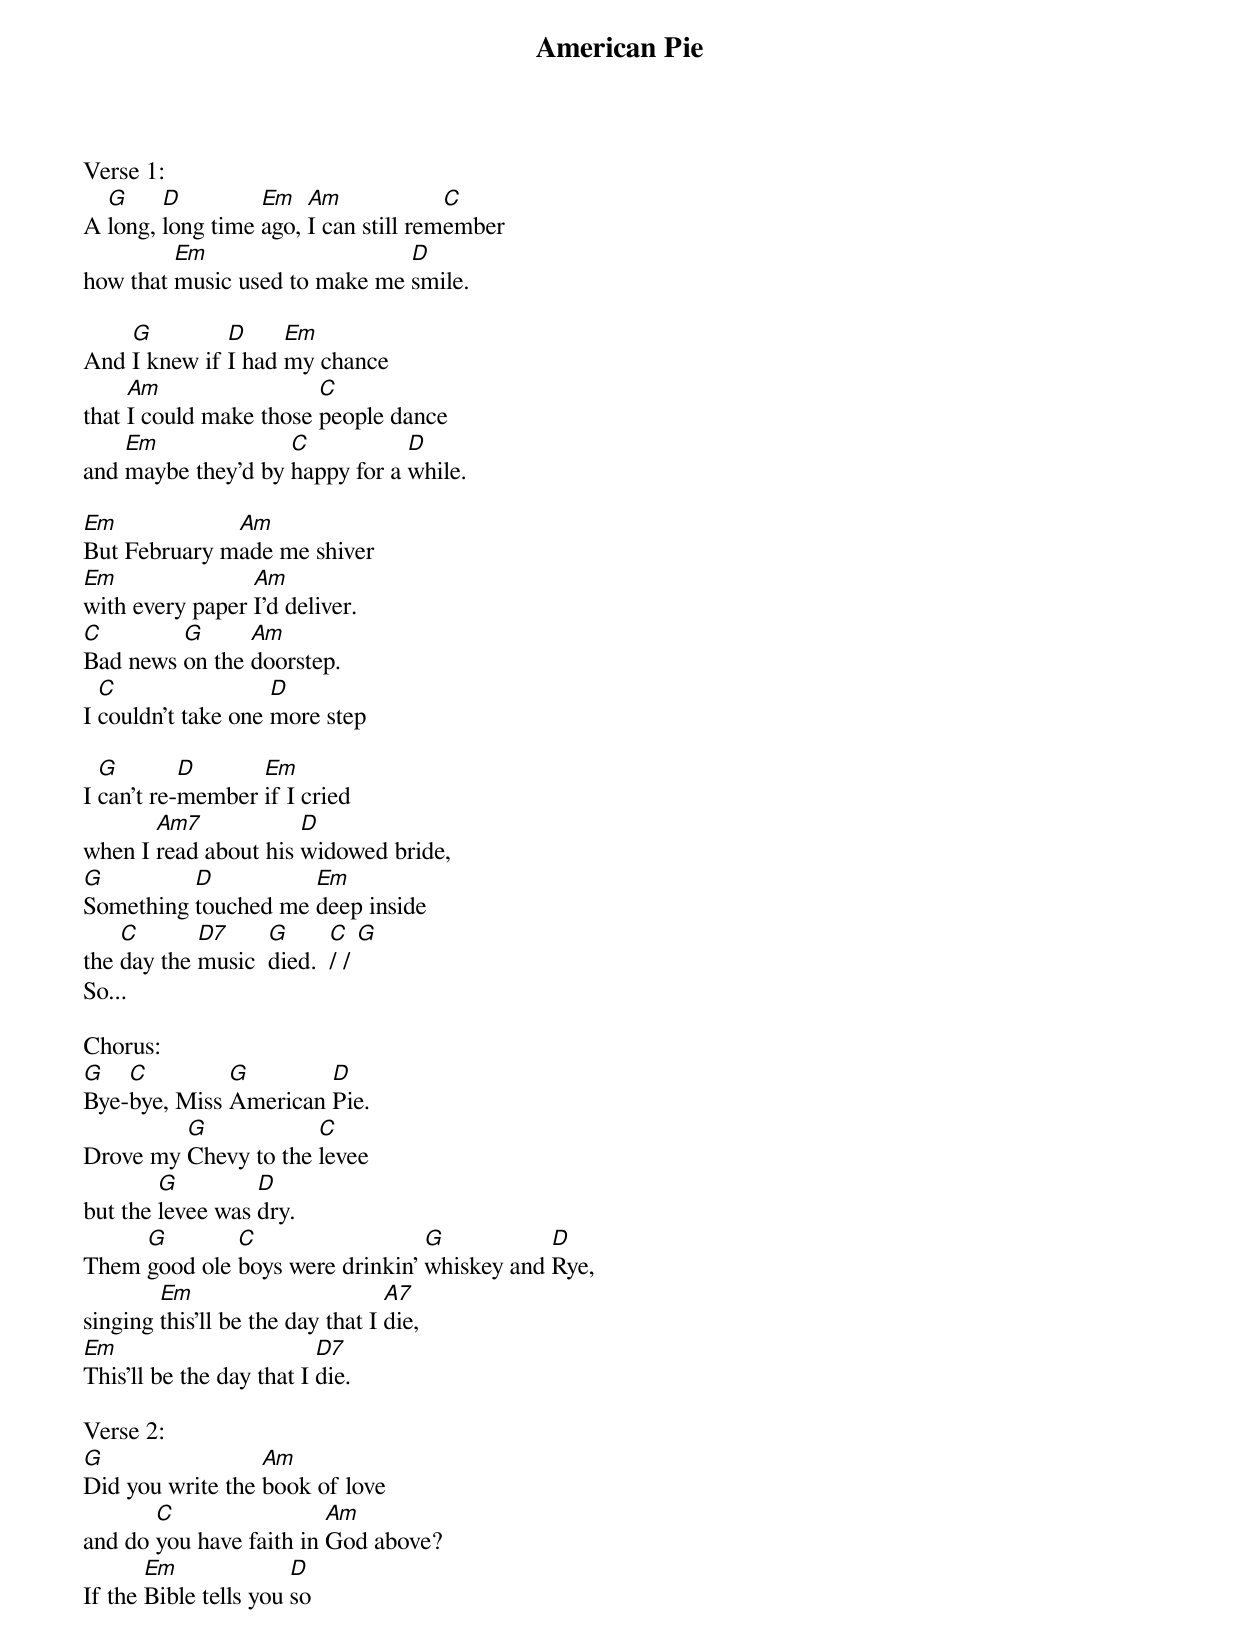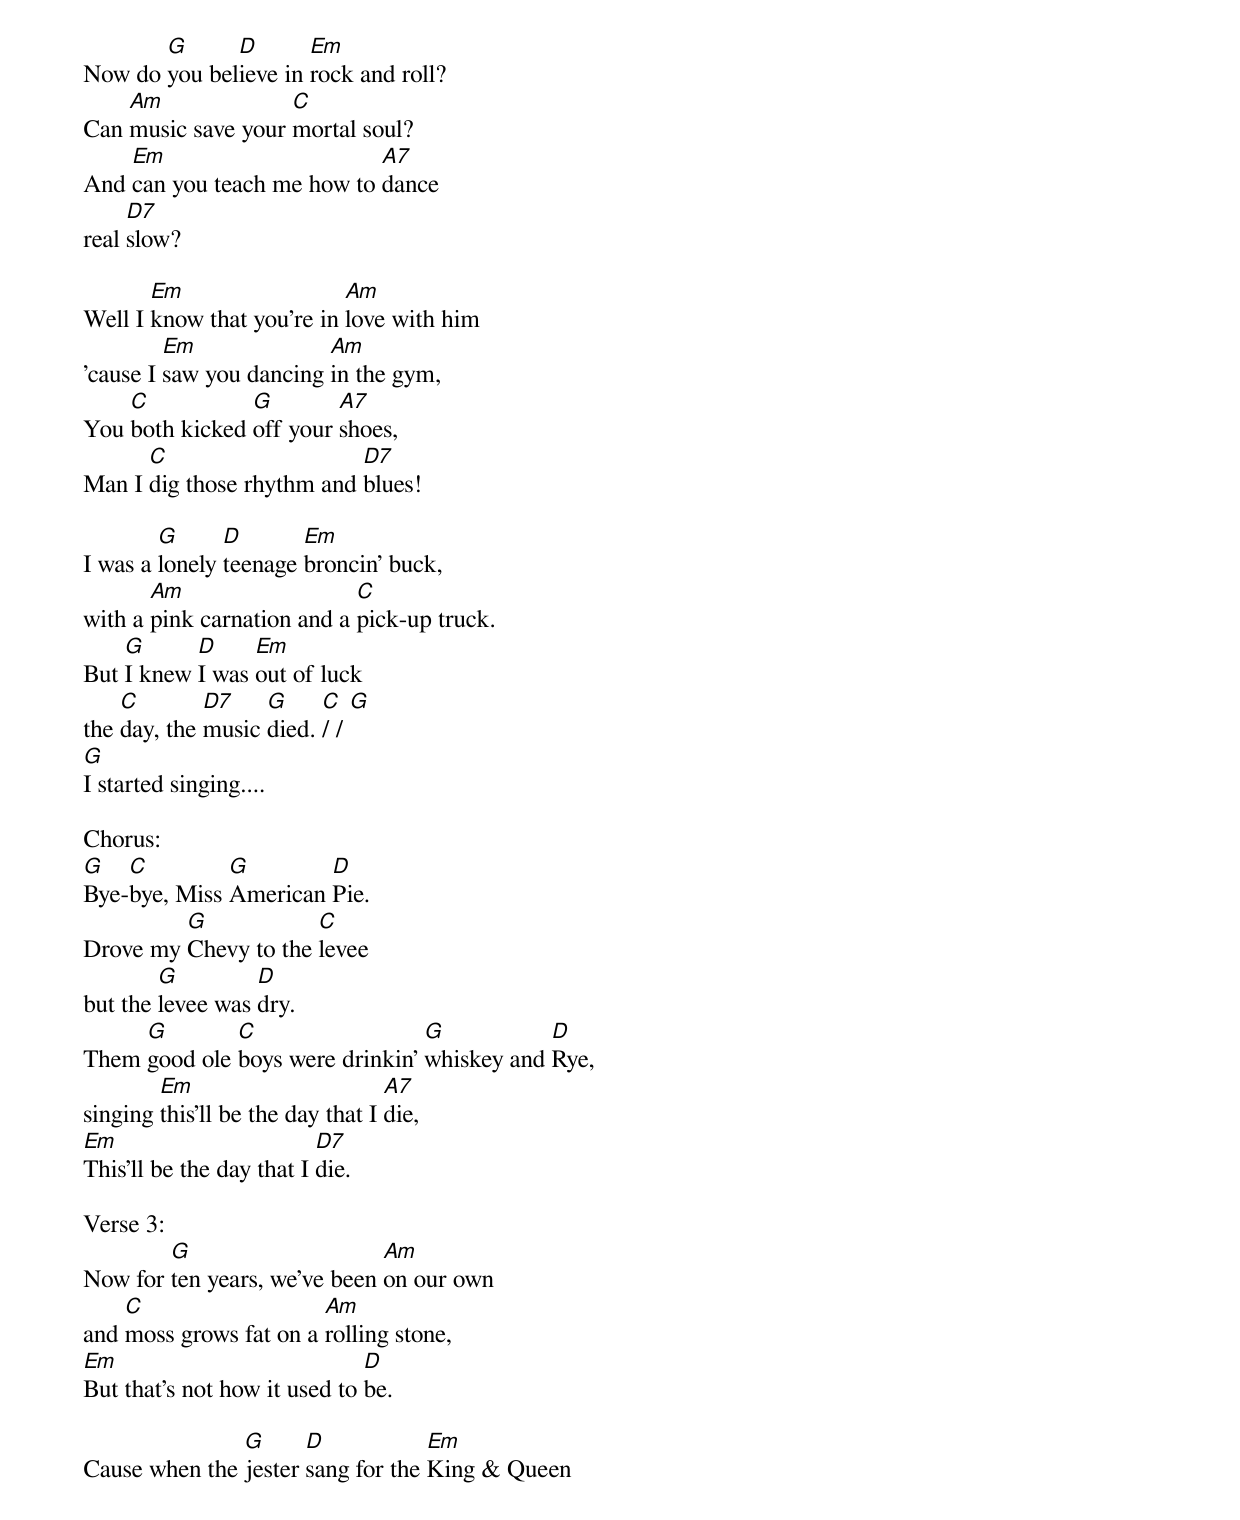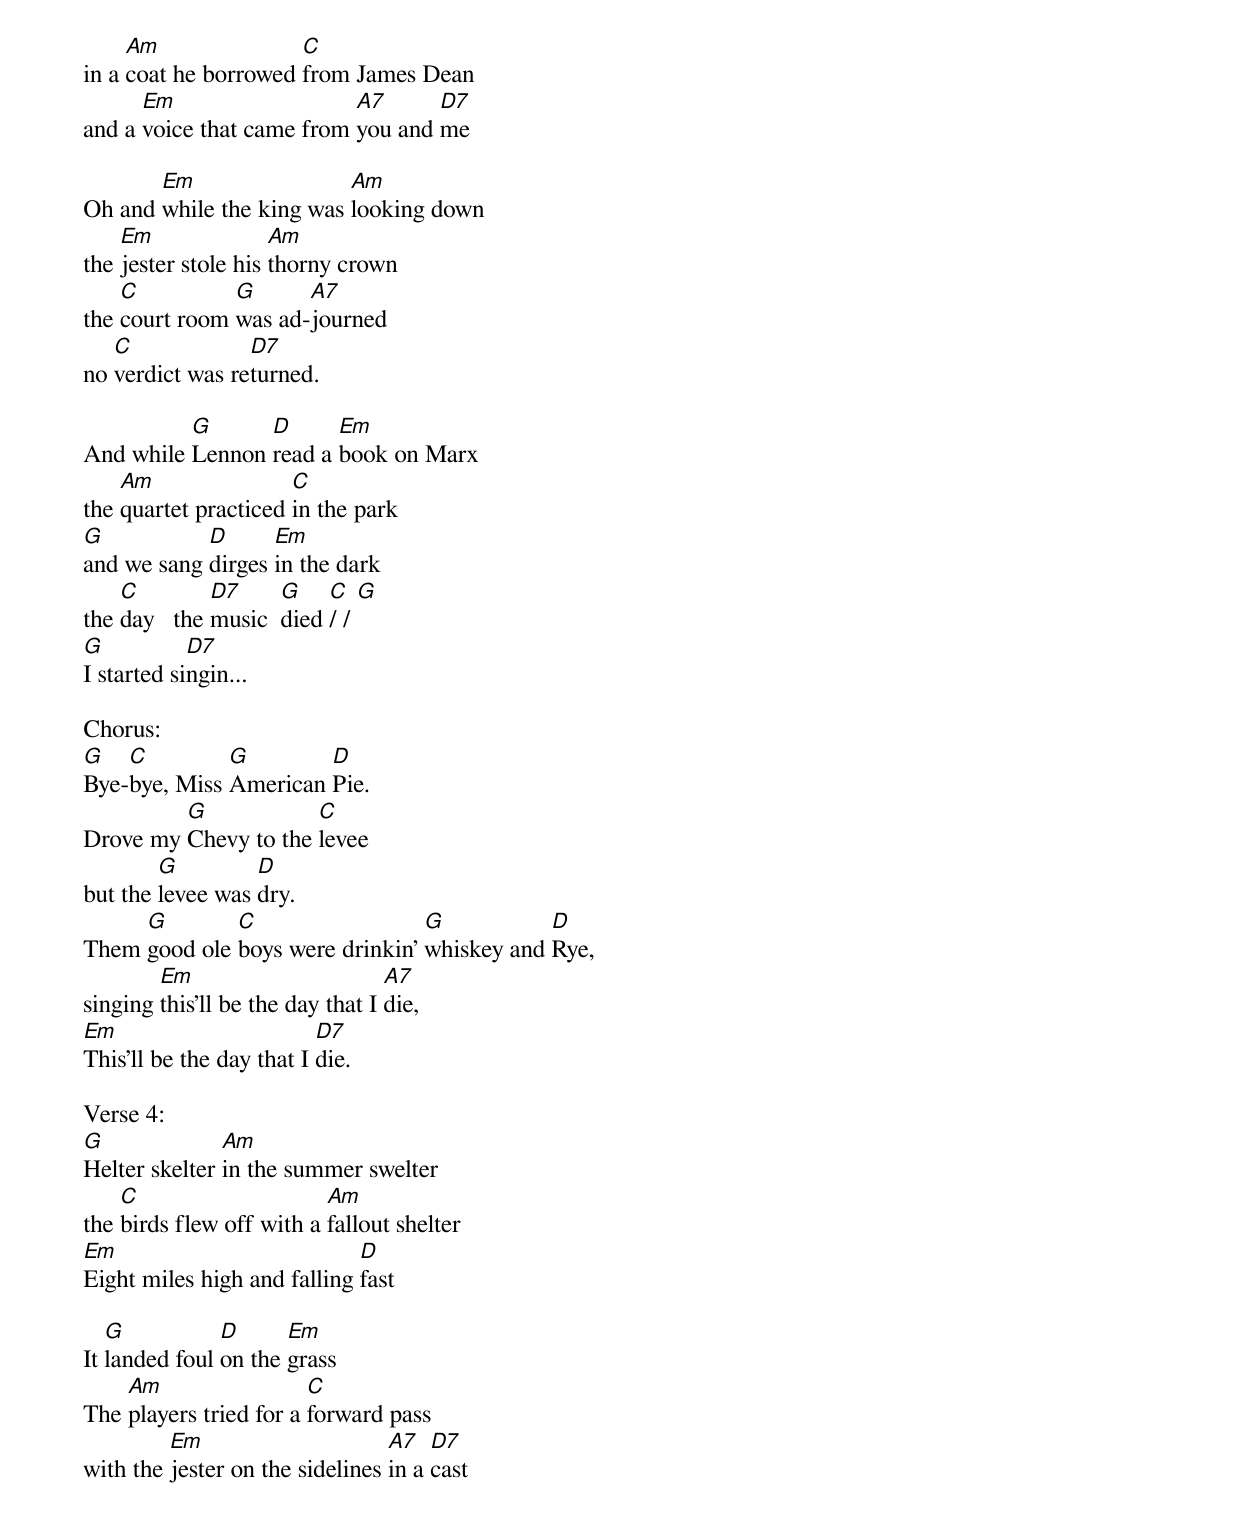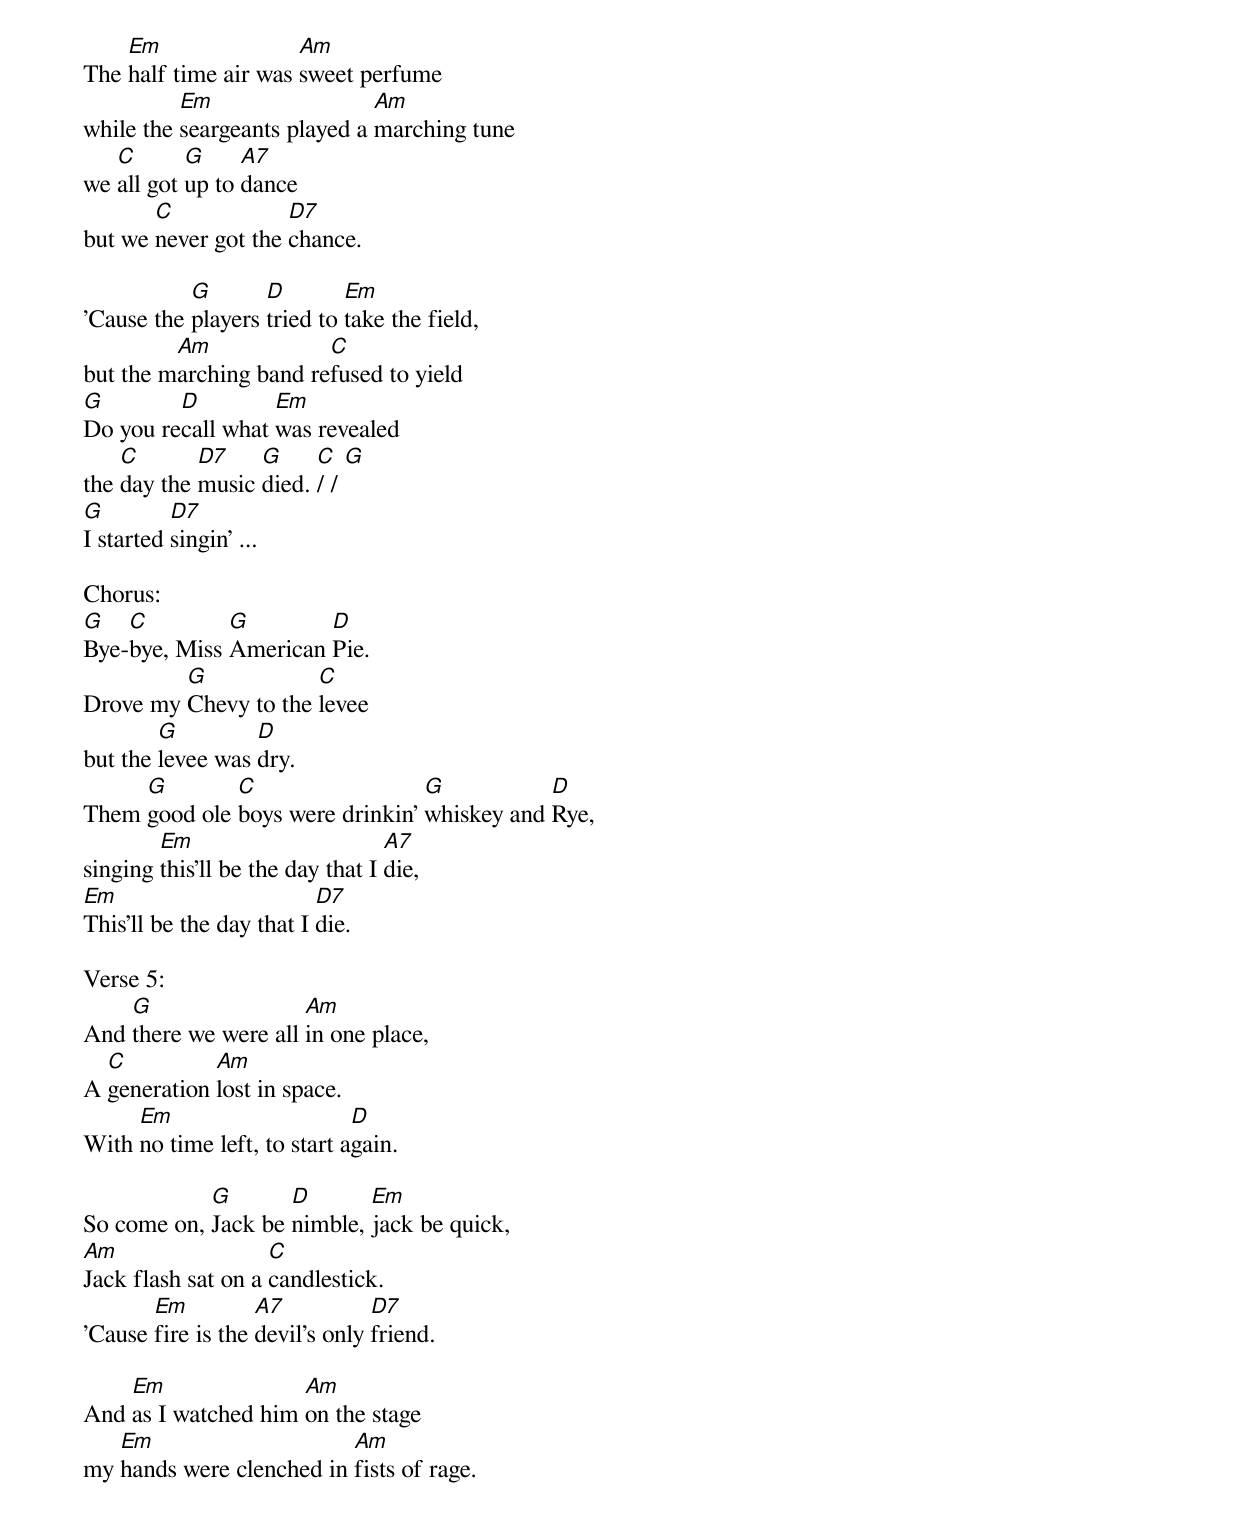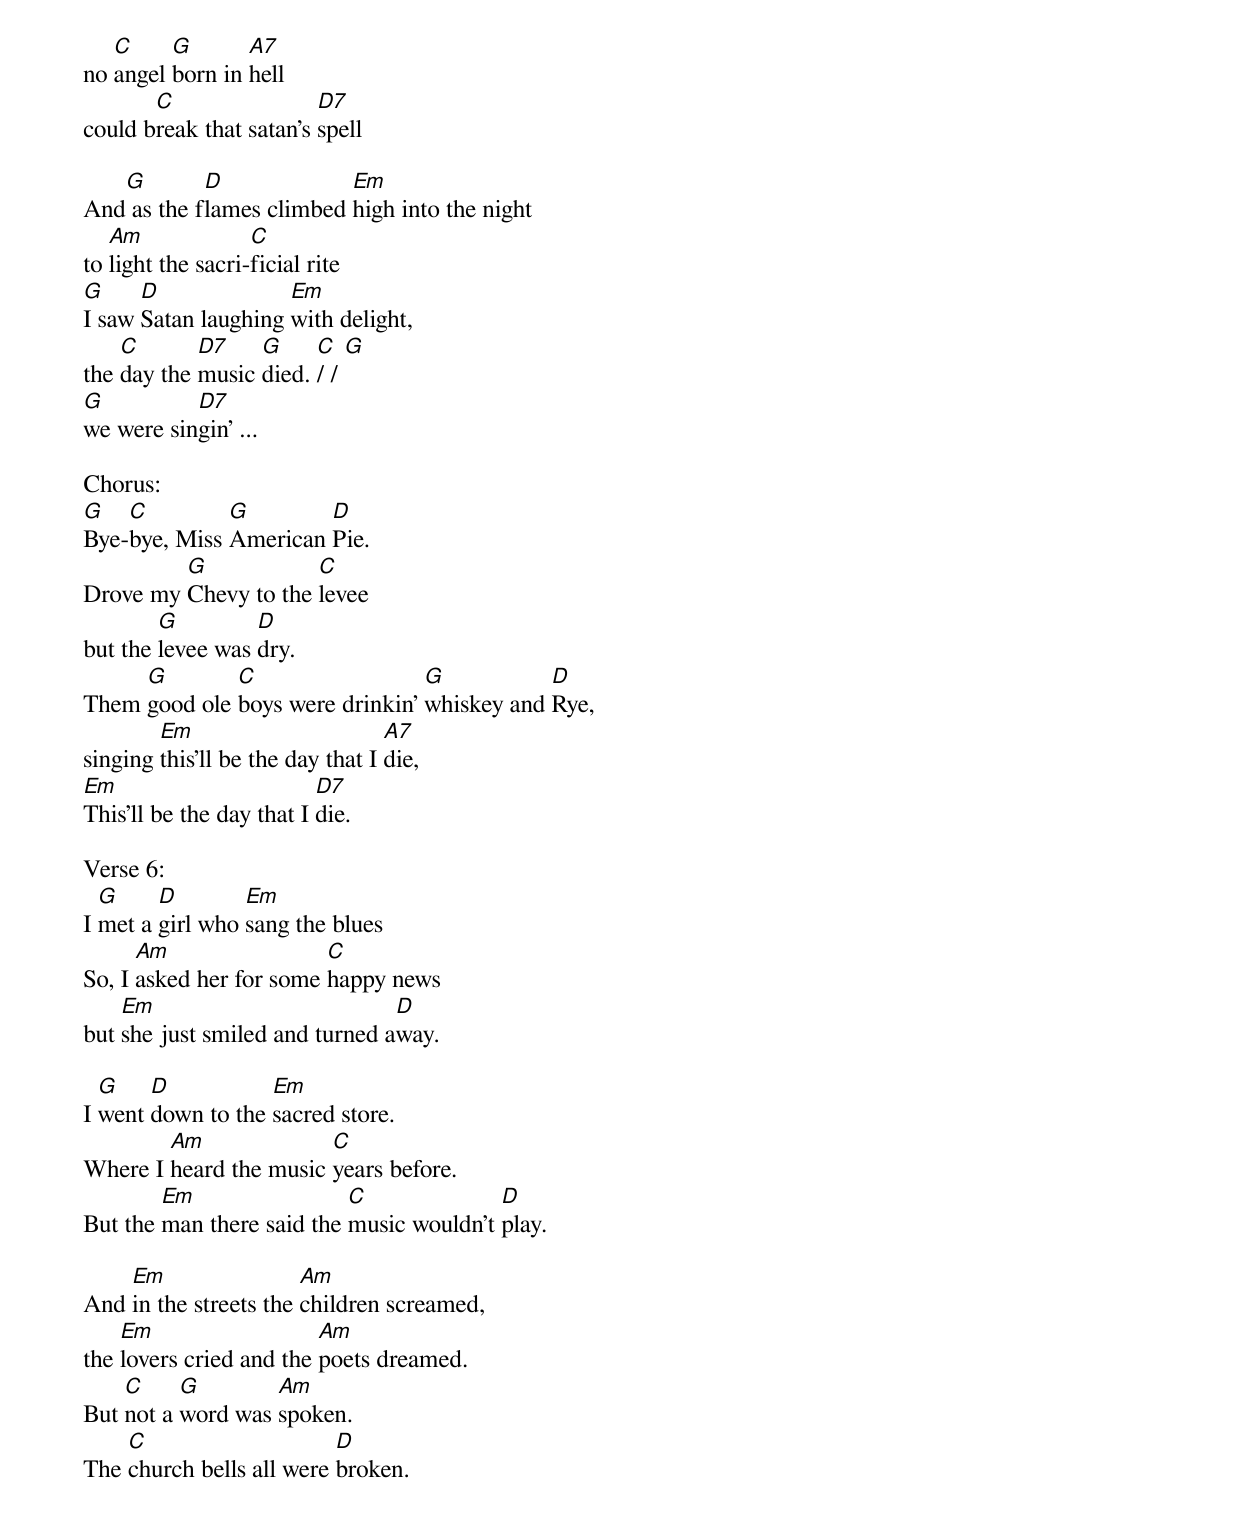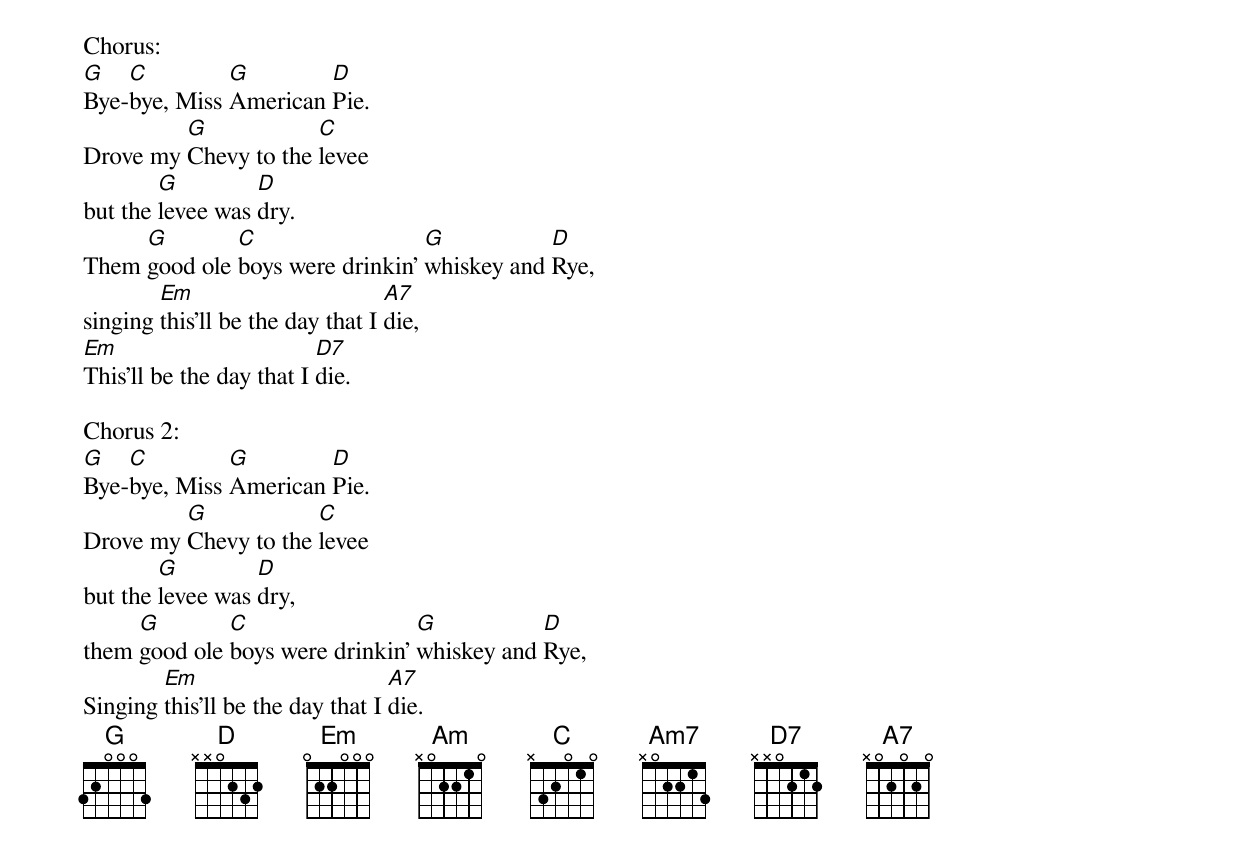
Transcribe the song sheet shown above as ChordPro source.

{title:American Pie}
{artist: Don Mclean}
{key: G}
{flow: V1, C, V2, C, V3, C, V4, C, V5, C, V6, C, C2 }

Verse 1:
A [G]long, [D]long time [Em]ago, [Am]I can still rem[C]ember
how that [Em]music used to make me [D]smile.

And [G]I knew if [D]I had [Em]my chance
that [Am]I could make those [C]people dance
and [Em]maybe they'd by [C]happy for a [D]while.

[Em]But February m[Am]ade me shiver
[Em]with every paper [Am]I'd deliver.
[C]Bad news [G]on the [Am]doorstep.
I [C]couldn't take one [D]more step

I [G]can't re-[D]member [Em]if I cried
when I [Am7]read about his [D]widowed bride,
[G]Something [D]touched me [Em]deep inside
the [C]day the [D7]music  [G]died.  [C]/ / [G]
So...

Chorus:
[G]Bye-[C]bye, Miss [G]American [D]Pie.
Drove my [G]Chevy to the [C]levee
but the [G]levee was [D]dry.
Them [G]good ole [C]boys were drinkin' [G]whiskey and [D]Rye,
singing [Em]this'll be the day that I [A7]die,
[Em]This'll be the day that I [D7]die.

Verse 2:
[G]Did you write the [Am]book of love
and do [C]you have faith in [Am]God above?
If the [Em]Bible tells you [D]so

Now do [G]you bel[D]ieve in [Em]rock and roll?
Can [Am]music save your [C]mortal soul?
And [Em]can you teach me how to [A7]dance
real [D7]slow?

Well I [Em]know that you're in [Am]love with him
'cause I [Em]saw you dancing [Am]in the gym,
You [C]both kicked [G]off your [A7]shoes,
Man I [C]dig those rhythm and [D7]blues!

I was a [G]lonely [D]teenage [Em]broncin' buck,
with a [Am]pink carnation and a [C]pick-up truck.
But [G]I knew [D]I was [Em]out of luck
the [C]day, the [D7]music [G]died. [C]/ / [G]
[G]I started singing....

Chorus:
[G]Bye-[C]bye, Miss [G]American [D]Pie.
Drove my [G]Chevy to the [C]levee
but the [G]levee was [D]dry.
Them [G]good ole [C]boys were drinkin' [G]whiskey and [D]Rye,
singing [Em]this'll be the day that I [A7]die,
[Em]This'll be the day that I [D7]die.

Verse 3:
Now for [G]ten years, we've been [Am]on our own
and [C]moss grows fat on a [Am]rolling stone,
[Em]But that's not how it used to [D]be.

Cause when the [G]jester [D]sang for the [Em]King & Queen
in a [Am]coat he borrowed [C]from James Dean
and a [Em]voice that came from [A7]you and [D7]me

Oh and [Em]while the king was [Am]looking down
the [Em]jester stole his [Am]thorny crown
the [C]court room [G]was ad-[A7]journed
no [C]verdict was re[D7]turned.

And while [G]Lennon [D]read a [Em]book on Marx
the [Am]quartet practiced [C]in the park
[G]and we sang [D]dirges [Em]in the dark
the [C]day   the [D7]music  [G]died [C]/ / [G]
[G]I started si[D7]ngin...

Chorus:
[G]Bye-[C]bye, Miss [G]American [D]Pie.
Drove my [G]Chevy to the [C]levee
but the [G]levee was [D]dry.
Them [G]good ole [C]boys were drinkin' [G]whiskey and [D]Rye,
singing [Em]this'll be the day that I [A7]die,
[Em]This'll be the day that I [D7]die.

Verse 4:
[G]Helter skelter [Am]in the summer swelter
the [C]birds flew off with a [Am]fallout shelter
[Em]Eight miles high and falling [D]fast

It [G]landed foul [D]on the [Em]grass
The [Am]players tried for a [C]forward pass
with the [Em]jester on the sidelines [A7]in a [D7]cast

The [Em]half time air was [Am]sweet perfume
while the [Em]seargeants played a [Am]marching tune
we [C]all got [G]up to [A7]dance
but we [C]never got the [D7]chance.

'Cause the [G]players [D]tried to [Em]take the field,
but the m[Am]arching band re[C]fused to yield
[G]Do you re[D]call what [Em]was revealed
the [C]day the [D7]music [G]died. [C]/ / [G]
[G]I started [D7]singin' ...

Chorus:
[G]Bye-[C]bye, Miss [G]American [D]Pie.
Drove my [G]Chevy to the [C]levee
but the [G]levee was [D]dry.
Them [G]good ole [C]boys were drinkin' [G]whiskey and [D]Rye,
singing [Em]this'll be the day that I [A7]die,
[Em]This'll be the day that I [D7]die.

Verse 5:
And [G]there we were all [Am]in one place,
A [C]generation [Am]lost in space.
With [Em]no time left, to start a[D]gain.

So come on, [G]Jack be [D]nimble, [Em]jack be quick,
[Am]Jack flash sat on a [C]candlestick.
'Cause [Em]fire is the [A7]devil's only [D7]friend.

And [Em]as I watched him [Am]on the stage
my [Em]hands were clenched in [Am]fists of rage.
no [C]angel [G]born in [A7]hell
could b[C]reak that satan's [D7]spell

And[G] as the f[D]lames climbed [Em]high into the night
to [Am]light the sacri-[C]ficial rite
[G]I saw [D]Satan laughing [Em]with delight,
the [C]day the [D7]music [G]died. [C]/ / [G]
[G]we were sin[D7]gin' ...

Chorus:
[G]Bye-[C]bye, Miss [G]American [D]Pie.
Drove my [G]Chevy to the [C]levee
but the [G]levee was [D]dry.
Them [G]good ole [C]boys were drinkin' [G]whiskey and [D]Rye,
singing [Em]this'll be the day that I [A7]die,
[Em]This'll be the day that I [D7]die.

Verse 6:
I [G]met a [D]girl who [Em]sang the blues
So, I [Am]asked her for some [C]happy news
but [Em]she just smiled and turned a[D]way.

I [G]went [D]down to the [Em]sacred store.
Where I [Am]heard the music [C]years before.
But the [Em]man there said the [C]music wouldn't [D]play.

And [Em]in the streets the [Am]children screamed,
the [Em]lovers cried and the [Am]poets dreamed.
But [C]not a [G]word was [Am]spoken.
The [C]church bells all were [D]broken.

Chorus:
[G]Bye-[C]bye, Miss [G]American [D]Pie.
Drove my [G]Chevy to the [C]levee
but the [G]levee was [D]dry.
Them [G]good ole [C]boys were drinkin' [G]whiskey and [D]Rye,
singing [Em]this'll be the day that I [A7]die,
[Em]This'll be the day that I [D7]die.

Chorus 2:
[G]Bye-[C]bye, Miss [G]American [D]Pie.
Drove my [G]Chevy to the [C]levee
but the [G]levee was [D]dry,
them [G]good ole [C]boys were drinkin' [G]whiskey and [D]Rye,
Singing [Em]this'll be the day that I [A7]die.
